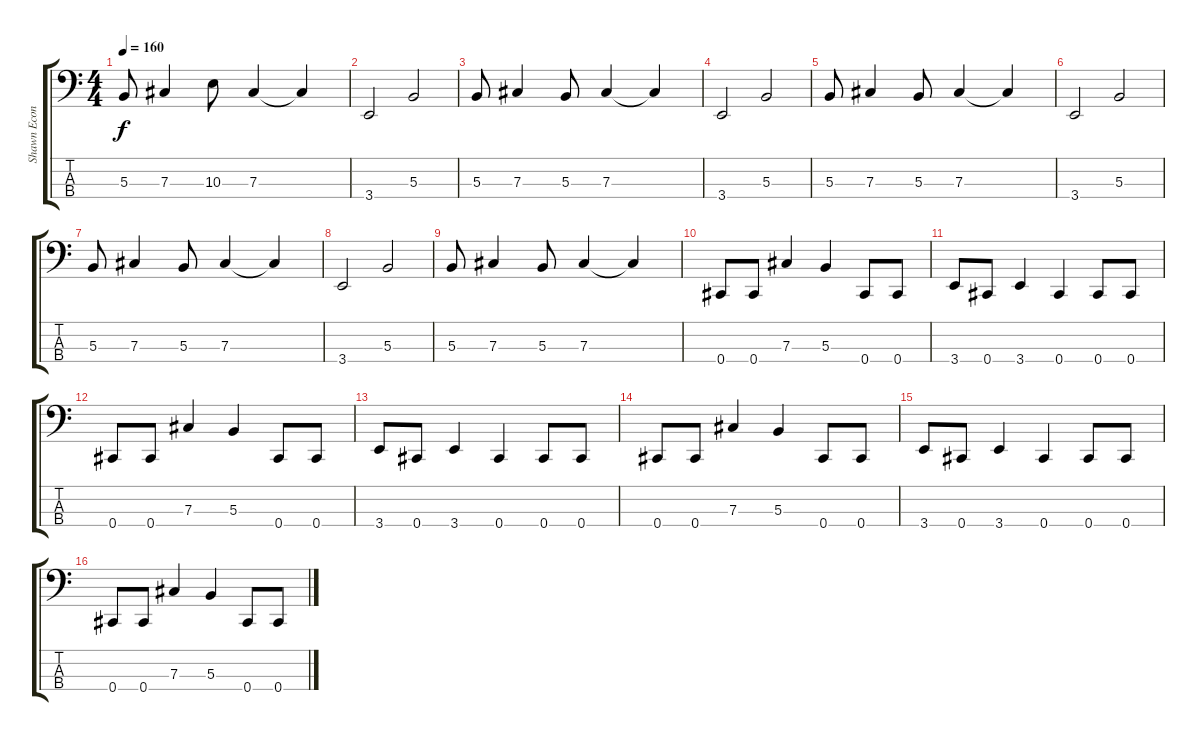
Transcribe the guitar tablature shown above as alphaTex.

\track ("Shawn Economaki" "Shawn Econ") {instrument electricbasspick}
\staff {score tabs}
\tuning (E2 B1 Gb1 Db1) {hide}
\ts (4 4)
\tempo 160
\clef f4
\ks c
5.3.8{dy f} 7.3.4 10.3.8 7.3.4 7.3{t}.4 |
3.4.2 5.3.2 |
5.3.8 7.3.4 5.3.8 7.3.4 7.3{t}.4 |
3.4.2 5.3.2 |
5.3.8 7.3.4 5.3.8 7.3.4 7.3{t}.4 |
3.4.2 5.3.2 |
5.3.8 7.3.4 5.3.8 7.3.4 7.3{t}.4 |
3.4.2 5.3.2 |
5.3.8 7.3.4 5.3.8 7.3.4 7.3{t}.4 |
0.4.8 0.4.8 7.3.4 5.3.4 0.4.8 0.4.8 |
3.4.8 0.4.8 3.4.4 0.4.4 0.4.8 0.4.8 |
0.4.8 0.4.8 7.3.4 5.3.4 0.4.8 0.4.8 |
3.4.8 0.4.8 3.4.4 0.4.4 0.4.8 0.4.8 |
0.4.8 0.4.8 7.3.4 5.3.4 0.4.8 0.4.8 |
3.4.8 0.4.8 3.4.4 0.4.4 0.4.8 0.4.8 |
0.4.8 0.4.8 7.3.4 5.3.4 0.4.8 0.4.8
